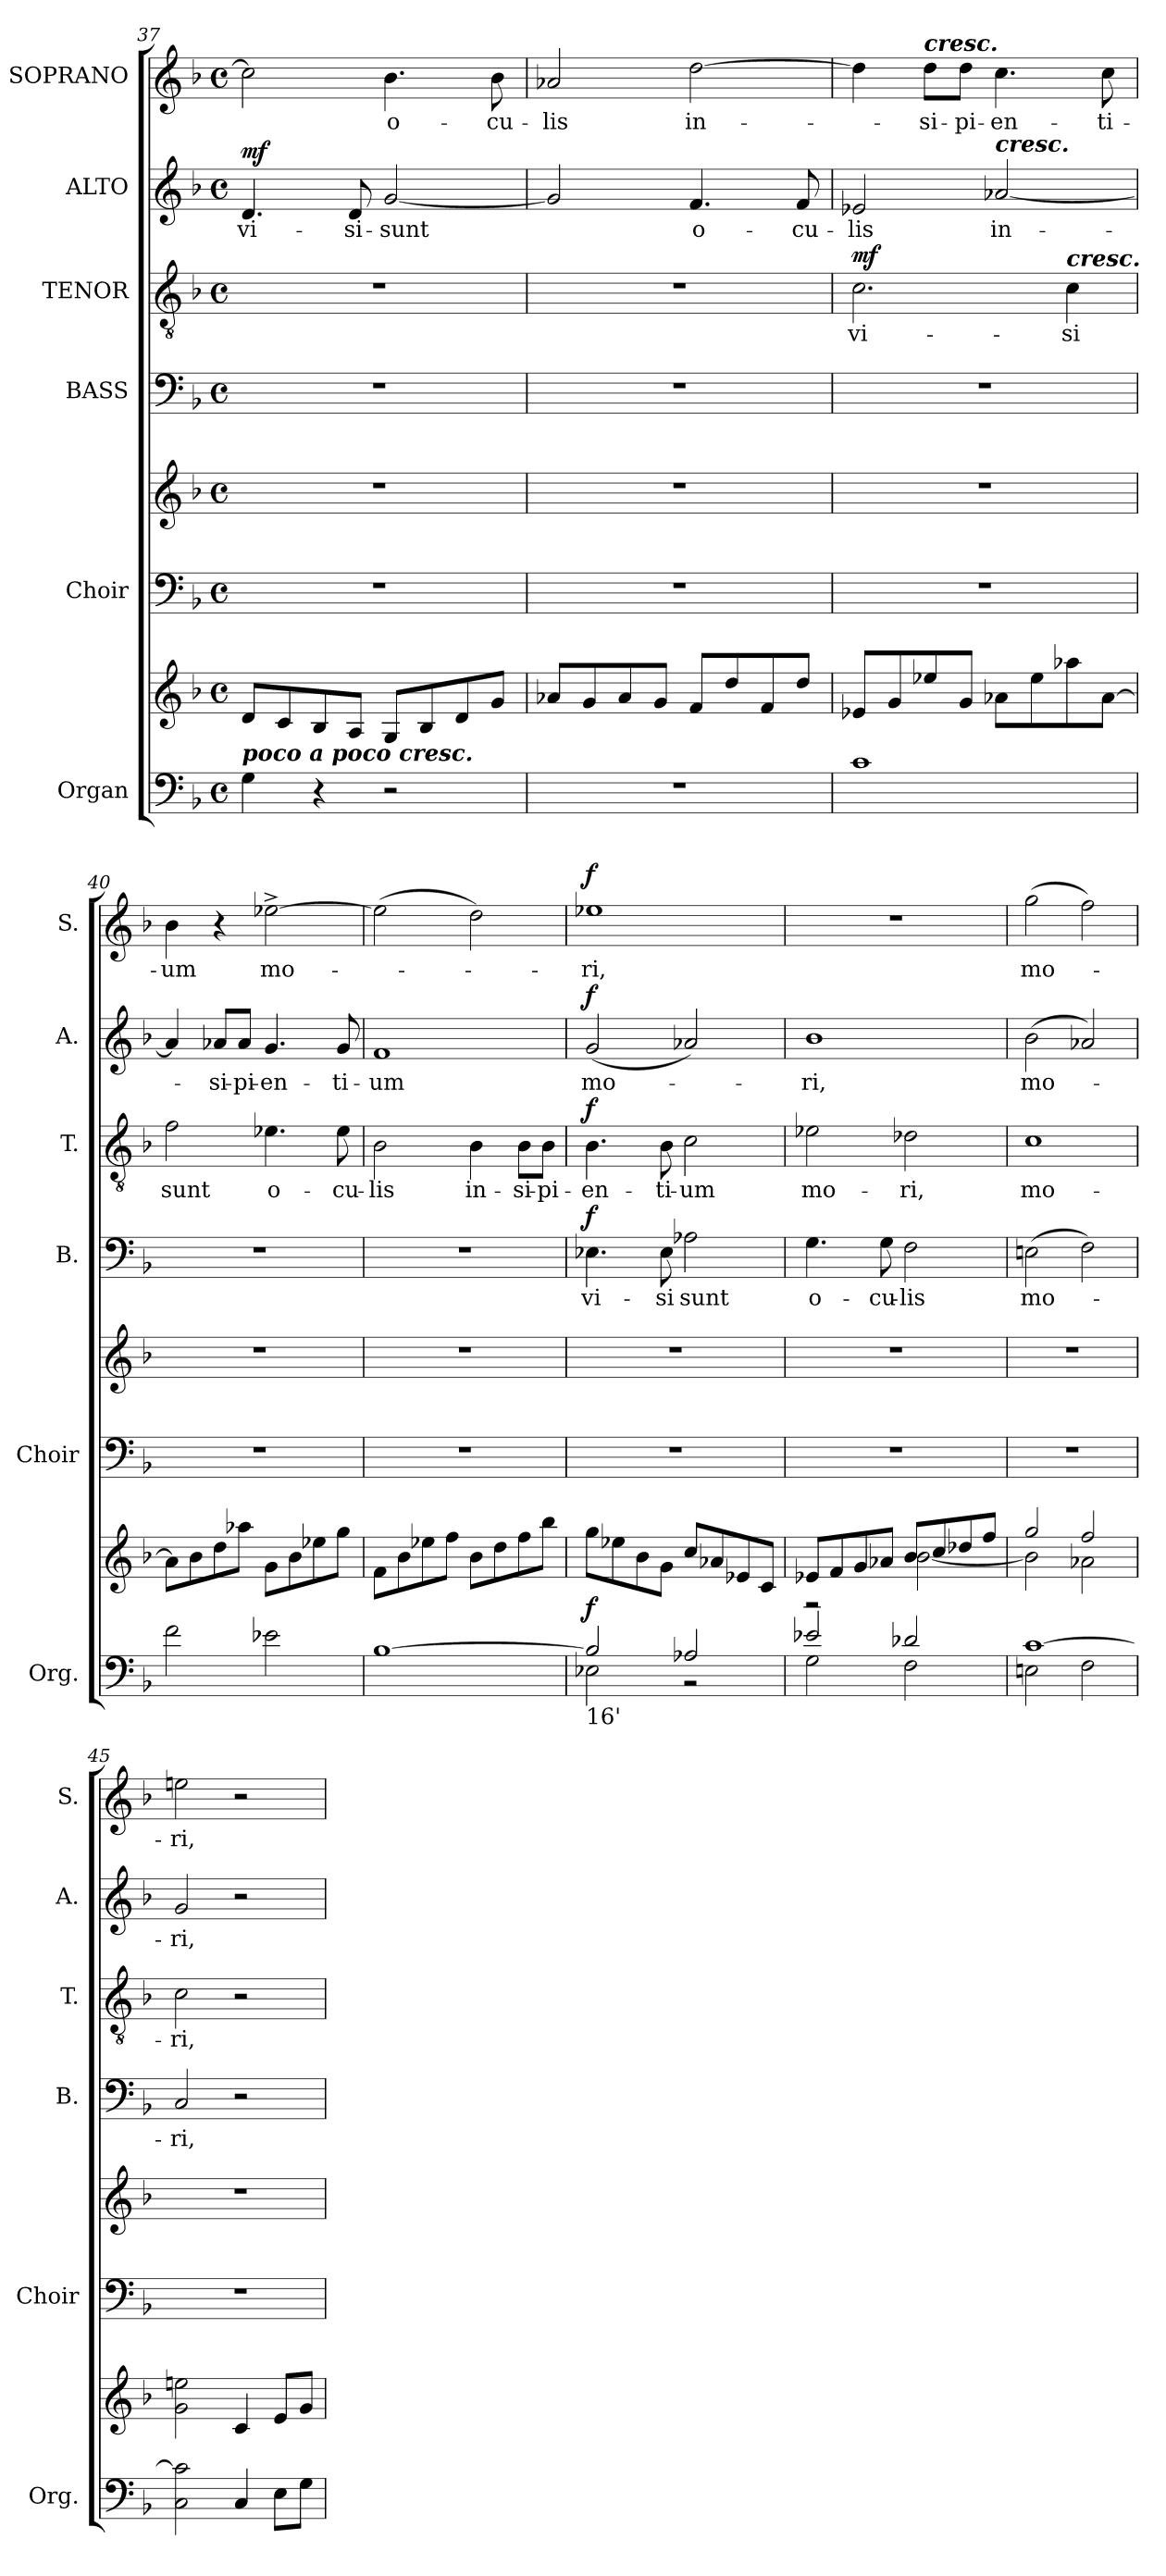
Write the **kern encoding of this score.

**kern	**kern	**dynam	**kern	**kern	**kern	**text	**dynam	**kern	**text	**dynam	**kern	**text	**dynam	**kern	**text	**dynam
*part6	*part6	*part6	*part5	*part5	*part4	*part4	*part4	*part3	*part3	*part3	*part2	*part2	*part2	*part1	*part1	*part1
*staff8	*staff7	*staff7/8	*staff6	*staff5	*staff4	*staff4	*staff4	*staff3	*staff3	*staff3	*staff2	*staff2	*staff2	*staff1	*staff1	*staff1
*I"Organ	*	*	*I"Choir	*	*I"BASS	*	*	*I"TENOR	*	*	*I"ALTO	*	*	*I"SOPRANO	*	*
*I'Org.	*	*	*I'Choir	*	*I'B.	*	*	*I'T.	*	*	*I'A.	*	*	*I'S.	*	*
*clefF4	*clefG2	*	*clefF4	*clefG2	*clefF4	*	*	*clefGv2	*	*	*clefG2	*	*	*clefG2	*	*
*	*	*	*	*	*	*	*	*ITrd7c12	*	*	*	*	*	*	*	*
*k[b-]	*k[b-]	*	*k[b-]	*k[b-]	*k[b-]	*	*	*k[b-]	*	*	*k[b-]	*	*	*k[b-]	*	*
*F:	*F:	*	*F:	*F:	*F:	*	*	*F:	*	*	*F:	*	*	*F:	*	*
*M4/4	*M4/4	*	*M4/4	*M4/4	*M4/4	*	*	*M4/4	*	*	*M4/4	*	*	*M4/4	*	*
*met(c)	*met(c)	*	*met(c)	*met(c)	*met(c)	*	*	*met(c)	*	*	*met(c)	*	*	*met(c)	*	*
=37	=37	=37	=37	=37	=37	=37	=37	=37	=37	=37	=37	=37	=37	=37	=37	=37
!	!LO:TX:b:Bi:t=poco   a poco   cresc.	!	!	!	!	!	!	!	!	!	!	!	!	!	!	!
!	!	!	!	!	!	!	!	!	!	!	!	!LO:LY:b:color=#000000	!	!	!	!
4Gi\	8di/L	.	1r	1r	1r	.	.	1r	.	.	4.di/	vi-	mf	2cci\]	.	.
.	8ci/	.	.	.	.	.	.	.	.	.	.	.	.	.	.	.
4r	8B-i/	.	.	.	.	.	.	.	.	.	.	.	.	.	.	.
!	!	!	!	!	!	!	!	!	!	!	!	!LO:LY:b:color=#000000	!	!	!	!
.	8Ai/J	.	.	.	.	.	.	.	.	.	8di/	-si-	.	.	.	.
!	!	!	!	!	!	!	!	!	!	!	!	!LO:LY:b:color=#000000	!	!	!	!
!	!	!	!	!	!	!	!	!	!	!	!	!	!	!	!LO:LY:b:color=#000000	!
2r	8Gi/L	.	.	.	.	.	.	.	.	.	[2gi/	-sunt	.	4.b-i\	o-	.
.	8B-i/	.	.	.	.	.	.	.	.	.	.	.	.	.	.	.
.	8di/	.	.	.	.	.	.	.	.	.	.	.	.	.	.	.
!	!	!	!	!	!	!	!	!	!	!	!	!	!	!	!LO:LY:b:color=#000000	!
.	8gi/J	.	.	.	.	.	.	.	.	.	.	.	.	8b-i\	-cu-	.
=38	=38	=38	=38	=38	=38	=38	=38	=38	=38	=38	=38	=38	=38	=38	=38	=38
!	!	!	!	!	!	!	!	!	!	!	!	!	!	!	!LO:LY:b:color=#000000	!
1r	8a-Xi/L	.	1r	1r	1r	.	.	1r	.	.	2gi/]	.	.	2a-Xi/	-lis	.
.	8gi/	.	.	.	.	.	.	.	.	.	.	.	.	.	.	.
.	8a-i/	.	.	.	.	.	.	.	.	.	.	.	.	.	.	.
.	8gi/J	.	.	.	.	.	.	.	.	.	.	.	.	.	.	.
!	!	!	!	!	!	!	!	!	!	!	!	!LO:LY:b:color=#000000	!	!	!	!
!	!	!	!	!	!	!	!	!	!	!	!	!	!	!	!LO:LY:b:color=#000000	!
.	8fi/L	.	.	.	.	.	.	.	.	.	4.fi/	o-	.	[2ddi\	in-	.
.	8ddi/	.	.	.	.	.	.	.	.	.	.	.	.	.	.	.
.	8fi/	.	.	.	.	.	.	.	.	.	.	.	.	.	.	.
!	!	!	!	!	!	!	!	!	!	!	!	!LO:LY:b:color=#000000	!	!	!	!
.	8ddi/J	.	.	.	.	.	.	.	.	.	8fi/	-cu-	.	.	.	.
=39	=39	=39	=39	=39	=39	=39	=39	=39	=39	=39	=39	=39	=39	=39	=39	=39
!	!	!	!	!	!	!	!	!	!LO:LY:b:color=#000000	!	!	!	!	!	!	!
!	!	!	!	!	!	!	!	!	!	!	!	!LO:LY:b:color=#000000	!	!	!	!
1ci	8e-Xi/L	.	1r	1r	1r	.	.	2.Ci\	vi-	mf	2e-Xi/	-lis	.	4ddi\]	.	.
.	8gi/	.	.	.	.	.	.	.	.	.	.	.	.	.	.	.
!	!	!	!	!	!	!	!	!	!	!	!	!	!	!LO:TX:a:Bi:t=cresc.	!	!
!	!	!	!	!	!	!	!	!	!	!	!	!	!	!	!LO:LY:b:color=#000000	!
.	8ee-Xi/	.	.	.	.	.	.	.	.	.	.	.	.	8ddi\L	-si-	.
!	!	!	!	!	!	!	!	!	!	!	!	!	!	!	!LO:LY:b:color=#000000	!
.	8gi/J	.	.	.	.	.	.	.	.	.	.	.	.	8ddi\J	-pi-	.
!	!	!	!	!	!	!	!	!	!	!	!	!LO:LY:b:color=#000000	!	!	!	!
!	!	!	!	!	!	!	!	!	!	!	!LO:TX:a:Bi:t=cresc.	!	!	!	!	!
!	!	!	!	!	!	!	!	!	!	!	!	!	!	!	!LO:LY:b:color=#000000	!
.	8a-Xi\L	.	.	.	.	.	.	.	.	.	[2a-Xi/	in-	.	4.cci\	-en-	.
.	8ee-i\	.	.	.	.	.	.	.	.	.	.	.	.	.	.	.
!	!	!	!	!	!	!	!	!LO:TX:a:Bi:t=cresc.	!	!	!	!	!	!	!	!
!	!	!	!	!	!	!	!	!	!LO:LY:b:color=#000000	!	!	!	!	!	!	!
.	8aa-Xi\	.	.	.	.	.	.	4Ci\	-si	.	.	.	.	.	.	.
!	!	!	!	!	!	!	!	!	!	!	!	!	!	!	!LO:LY:b:color=#000000	!
.	[8a-i\J	.	.	.	.	.	.	.	.	.	.	.	.	8cci\	-ti-	.
=40	=40	=40	=40	=40	=40	=40	=40	=40	=40	=40	=40	=40	=40	=40	=40	=40
!	!	!	!	!	!	!	!	!	!LO:LY:b:color=#000000	!	!	!	!	!	!	!
!	!	!	!	!	!	!	!	!	!	!	!	!	!	!	!LO:LY:b:color=#000000	!
2fi\	8a-i\L]	.	1r	1r	1r	.	.	2Fi\	sunt	.	4a-i/]	.	.	4b-i\	-um	.
.	8b-i\	.	.	.	.	.	.	.	.	.	.	.	.	.	.	.
!	!	!	!	!	!	!	!	!	!	!	!	!LO:LY:b:color=#000000	!	!	!	!
.	8ddi\	.	.	.	.	.	.	.	.	.	8a-Xi/L	-si-	.	4r	.	.
!	!	!	!	!	!	!	!	!	!	!	!	!LO:LY:b:color=#000000	!	!	!	!
.	8aa-Xi\J	.	.	.	.	.	.	.	.	.	8a-i/J	-pi-	.	.	.	.
!	!	!	!	!	!	!	!	!	!LO:LY:b:color=#000000	!	!	!	!	!	!	!
!	!	!	!	!	!	!	!	!	!	!	!	!LO:LY:b:color=#000000	!	!	!	!
!	!	!	!	!	!	!	!	!	!	!	!	!	!	!	!LO:LY:b:color=#000000	!
2e-Xi\	8gi\L	.	.	.	.	.	.	4.E-Xi\	o-	.	4.gi/	-en-	.	[2ee-X^i\	mo-	.
.	8b-i\	.	.	.	.	.	.	.	.	.	.	.	.	.	.	.
.	8ee-Xi\	.	.	.	.	.	.	.	.	.	.	.	.	.	.	.
!	!	!	!	!	!	!	!	!	!LO:LY:b:color=#000000	!	!	!	!	!	!	!
!	!	!	!	!	!	!	!	!	!	!	!	!LO:LY:b:color=#000000	!	!	!	!
.	8ggi\J	.	.	.	.	.	.	8E-i\	-cu-	.	8gi/	-ti-	.	.	.	.
!!LO:PB:g=z
=41	=41	=41	=41	=41	=41	=41	=41	=41	=41	=41	=41	=41	=41	=41	=41	=41
!	!	!	!	!	!	!	!	!	!LO:LY:b:color=#000000	!	!	!	!	!	!	!
!	!	!	!	!	!	!	!	!	!	!	!	!LO:LY:b:color=#000000	!	!	!	!
[1B-i	8fi\L	.	1r	1r	1r	.	.	2BB-i\	-lis	.	1fi	-um	.	(2ee-i\]	.	.
.	8b-i\	.	.	.	.	.	.	.	.	.	.	.	.	.	.	.
.	8ee-Xi\	.	.	.	.	.	.	.	.	.	.	.	.	.	.	.
.	8ffi\J	.	.	.	.	.	.	.	.	.	.	.	.	.	.	.
!	!	!	!	!	!	!	!	!	!LO:LY:b:color=#000000	!	!	!	!	!	!	!
.	8b-i\L	.	.	.	.	.	.	4BB-i\	in-	.	.	.	.	2ddi\)	.	.
.	8ddi\	.	.	.	.	.	.	.	.	.	.	.	.	.	.	.
!	!	!	!	!	!	!	!	!	!LO:LY:b:color=#000000	!	!	!	!	!	!	!
.	8ffi\	.	.	.	.	.	.	8BB-i\L	-si-	.	.	.	.	.	.	.
!	!	!	!	!	!	!	!	!	!LO:LY:b:color=#000000	!	!	!	!	!	!	!
.	8bb-i\J	.	.	.	.	.	.	8BB-i\J	-pi-	.	.	.	.	.	.	.
=42	=42	=42	=42	=42	=42	=42	=42	=42	=42	=42	=42	=42	=42	=42	=42	=42
*^	*	*	*	*	*	*	*	*	*	*	*	*	*	*	*	*
!	!	!	!	!	!	!	!LO:LY:b:color=#000000	!	!	!	!	!	!	!	!	!	!
!	!	!	!	!	!	!	!	!	!	!LO:LY:b:color=#000000	!	!	!	!	!	!	!
!	!	!	!	!	!	!	!	!	!	!	!	!	!LO:LY:b:color=#000000	!	!	!	!
!LO:TX:b:t=16'	!	!	!	!	!	!	!	!	!	!	!	!	!	!	!	!	!
!	!	!	!	!	!	!	!	!	!	!	!	!	!	!	!	!LO:LY:b:color=#000000	!
2B-i/]	2E-Xi\	8ggi\L	f	1r	1r	4.E-Xi\	vi-	f	4.BB-i\	-en-	f	(2gi/	mo-	f	1ee-Xi	-ri,	f
.	.	8ee-Xi\	.	.	.	.	.	.	.	.	.	.	.	.	.	.	.
.	.	8b-i\	.	.	.	.	.	.	.	.	.	.	.	.	.	.	.
!	!	!	!	!	!	!	!LO:LY:b:color=#000000	!	!	!	!	!	!	!	!	!	!
!	!	!	!	!	!	!	!	!	!	!LO:LY:b:color=#000000	!	!	!	!	!	!	!
.	.	8gi\J	.	.	.	8E-i\	-si	.	8BB-i\	-ti-	.	.	.	.	.	.	.
!	!	!	!	!	!	!	!LO:LY:b:color=#000000	!	!	!	!	!	!	!	!	!	!
!	!	!	!	!	!	!	!	!	!	!LO:LY:b:color=#000000	!	!	!	!	!	!	!
2A-Xi/	2r	8cci/L	.	.	.	2A-Xi\	sunt	.	2Ci\	-um	.	2a-Xi/)	.	.	.	.	.
.	.	8a-Xi/	.	.	.	.	.	.	.	.	.	.	.	.	.	.	.
.	.	8e-Xi/	.	.	.	.	.	.	.	.	.	.	.	.	.	.	.
.	.	8ci/J	.	.	.	.	.	.	.	.	.	.	.	.	.	.	.
=43	=43	=43	=43	=43	=43	=43	=43	=43	=43	=43	=43	=43	=43	=43	=43	=43	=43
*	*	*^	*	*	*	*	*	*	*	*	*	*	*	*	*	*	*
!	!	!	!	!	!	!	!	!LO:LY:b:color=#000000	!	!	!	!	!	!	!	!	!	!
!	!	!	!	!	!	!	!	!	!	!	!LO:LY:b:color=#000000	!	!	!	!	!	!	!
!	!	!	!	!	!	!	!	!	!	!	!	!	!	!LO:LY:b:color=#000000	!	!	!	!
2e-Xi/	2Gi\	8e-Xi/L	2r	.	1r	1r	4.Gi\	o-	.	2E-Xi\	mo-	.	1b-i	-ri,	.	1r	.	.
.	.	8fi/	.	.	.	.	.	.	.	.	.	.	.	.	.	.	.	.
.	.	8gi/	.	.	.	.	.	.	.	.	.	.	.	.	.	.	.	.
!	!	!	!	!	!	!	!	!LO:LY:b:color=#000000	!	!	!	!	!	!	!	!	!	!
.	.	8a-Xi/J	.	.	.	.	8Gi\	-cu-	.	.	.	.	.	.	.	.	.	.
!	!	!	!	!	!	!	!	!LO:LY:b:color=#000000	!	!	!	!	!	!	!	!	!	!
!	!	!	!	!	!	!	!	!	!	!	!LO:LY:b:color=#000000	!	!	!	!	!	!	!
2d-Xi/	2Fi\	8b-i/L	[2b-i\	.	.	.	2Fi\	-lis	.	2D-Xi\	-ri,	.	.	.	.	.	.	.
.	.	8cci/	.	.	.	.	.	.	.	.	.	.	.	.	.	.	.	.
.	.	8dd-Xi/	.	.	.	.	.	.	.	.	.	.	.	.	.	.	.	.
.	.	8ffi/J	.	.	.	.	.	.	.	.	.	.	.	.	.	.	.	.
=44	=44	=44	=44	=44	=44	=44	=44	=44	=44	=44	=44	=44	=44	=44	=44	=44	=44	=44
!	!	!	!	!	!	!	!	!LO:LY:b:color=#000000	!	!	!	!	!	!	!	!	!	!
!	!	!	!	!	!	!	!	!	!	!	!LO:LY:b:color=#000000	!	!	!	!	!	!	!
!	!	!	!	!	!	!	!	!	!	!	!	!	!	!LO:LY:b:color=#000000	!	!	!	!
!	!	!	!	!	!	!	!	!	!	!	!	!	!	!	!	!	!LO:LY:b:color=#000000	!
[1ci	2Eni\	2ggi/	2b-i\]	.	1r	1r	(2Eni\	mo-	.	1Ci	mo-	.	(2b-i\	mo-	.	(2ggi\	mo-	.
.	2Fi\	2ffi/	2a-Xi\	.	.	.	2Fi\)	.	.	.	.	.	2a-Xi/)	.	.	2ffi\)	.	.
*v	*v	*	*	*	*	*	*	*	*	*	*	*	*	*	*	*	*	*
*	*v	*v	*	*	*	*	*	*	*	*	*	*	*	*	*	*	*
=45	=45	=45	=45	=45	=45	=45	=45	=45	=45	=45	=45	=45	=45	=45	=45	=45
*^	*^	*	*	*	*	*	*	*	*	*	*	*	*	*	*	*
!	!	!	!	!	!	!	!	!LO:LY:b:color=#000000	!	!	!	!	!	!	!	!	!	!
*v	*v	*	*	*	*	*	*	*	*	*	*	*	*	*	*	*	*	*
*	*v	*v	*	*	*	*	*	*	*	*	*	*	*	*	*	*	*
*^	*^	*	*	*	*	*	*	*	*	*	*	*	*	*	*	*
!	!	!	!	!	!	!	!	!	!	!	!LO:LY:b:color=#000000	!	!	!	!	!	!	!
*v	*v	*	*	*	*	*	*	*	*	*	*	*	*	*	*	*	*	*
*	*v	*v	*	*	*	*	*	*	*	*	*	*	*	*	*	*	*
*^	*^	*	*	*	*	*	*	*	*	*	*	*	*	*	*	*
!	!	!	!	!	!	!	!	!	!	!	!	!	!	!LO:LY:b:color=#000000	!	!	!	!
*v	*v	*	*	*	*	*	*	*	*	*	*	*	*	*	*	*	*	*
*	*v	*v	*	*	*	*	*	*	*	*	*	*	*	*	*	*	*
*^	*^	*	*	*	*	*	*	*	*	*	*	*	*	*	*	*
!	!	!	!	!	!	!	!	!	!	!	!	!	!	!	!	!	!LO:LY:b:color=#000000	!
*v	*v	*	*	*	*	*	*	*	*	*	*	*	*	*	*	*	*	*
*	*v	*v	*	*	*	*	*	*	*	*	*	*	*	*	*	*	*
2Ci\ 2ci]	2gi\ 2eeni	.	1r	1r	2Ci/	-ri,	.	2Ci\	-ri,	.	2gi/	-ri,	.	2eeni\	-ri,	.
4Ci/	4ci/	.	.	.	2r	.	.	2r	.	.	2r	.	.	2r	.	.
8Ei\L	8ei/L	.	.	.	.	.	.	.	.	.	.	.	.	.	.	.
8Gi\J	8gi/J	.	.	.	.	.	.	.	.	.	.	.	.	.	.	.
=	=	=	=	=	=	=	=	=	=	=	=	=	=	=	=	=
*-	*-	*-	*-	*-	*-	*-	*-	*-	*-	*-	*-	*-	*-	*-	*-	*-
